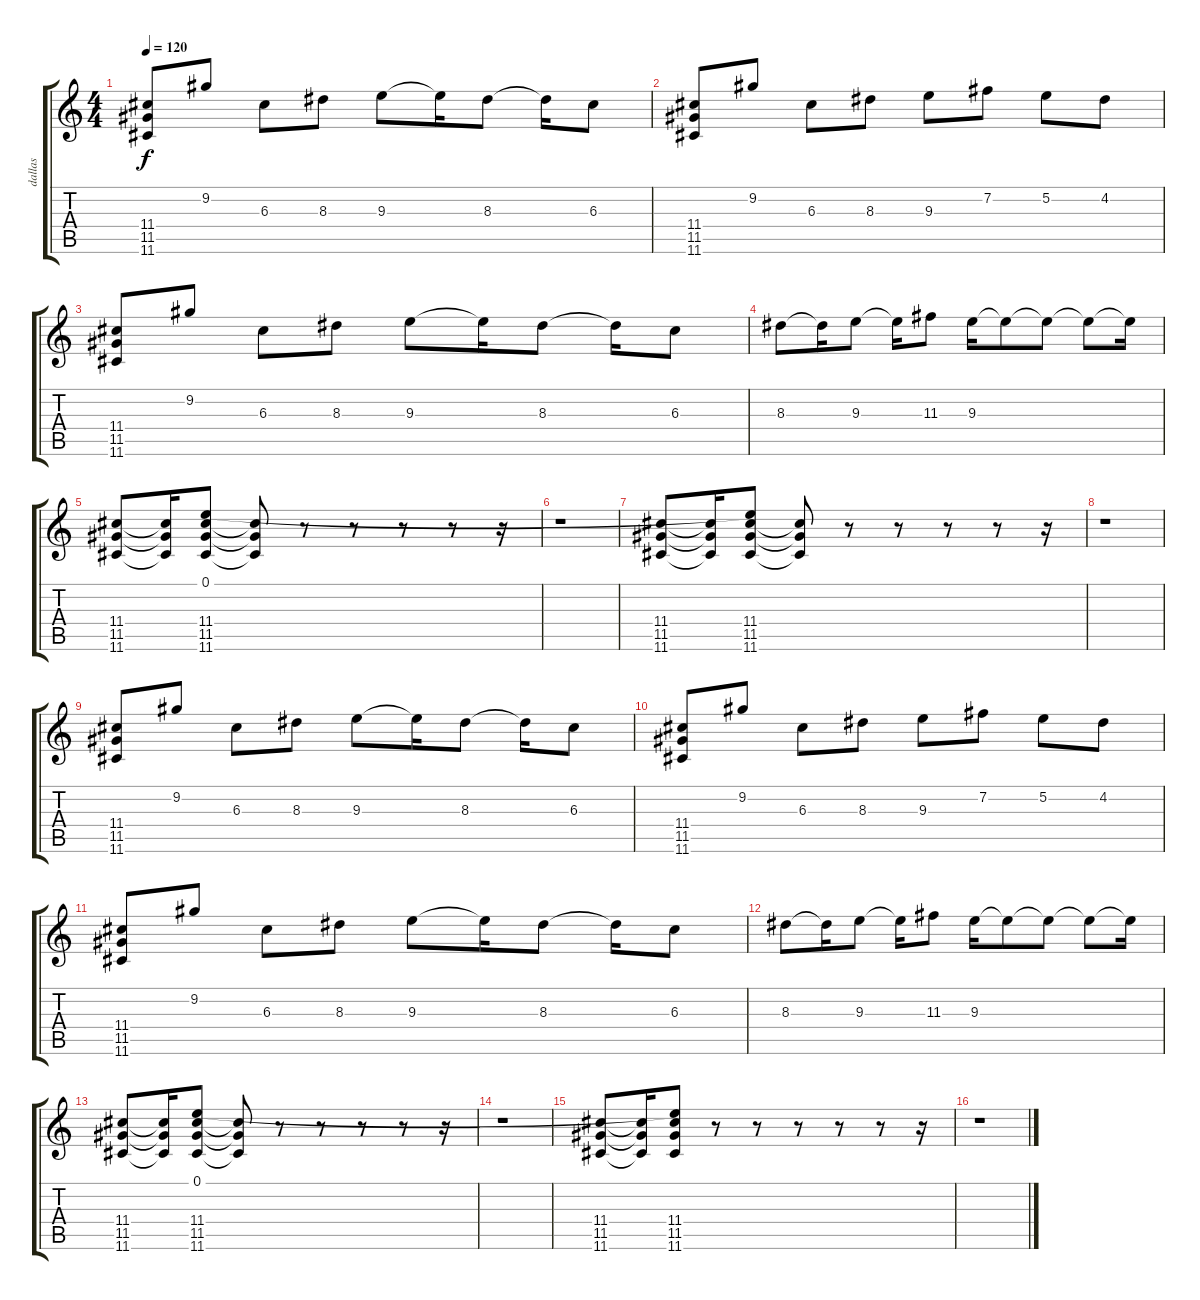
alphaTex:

\track ("dallas" "dallas") {instrument distortionguitar}
\staff {score tabs}
\tuning (E4 B3 G3 D3 A2 D2) {hide}
\ts (4 4)
\tempo 120
\clef g2
\ks c
(11.4 11.5 11.6).8{dy f} 9.2.8 6.3.8 8.3.8 9.3.8 9.3{t}.16 8.3.8 8.3{t}.16 6.3.8 |
(11.4 11.5 11.6).8 9.2.8 6.3.8 8.3.8 9.3.8 7.2.8 5.2.8 4.2.8 |
(11.4 11.5 11.6).8 9.2.8 6.3.8 8.3.8 9.3.8 9.3{t}.16 8.3.8 8.3{t}.16 6.3.8 |
8.3.8 8.3{t}.16 9.3.8 9.3{t}.16 11.3.8 9.3.16 9.3{t}.8 9.3{t}.8 9.3{t}.8 9.3{t}.16 |
(11.4 11.5 11.6).8 (11.4{t} 11.5{t} 11.6{t}).16 (0.1 11.4 11.5 11.6).8 (11.4{t} 11.5{t} 11.6{t}).8 r.8 r.8 r.8 r.8 r.16 |
r.1 |
(11.4 11.5 11.6).8 (11.4{t} 11.5{t} 11.6{t}).16 (0.1{t} 11.4 11.5 11.6).8 (11.4{t} 11.5{t} 11.6{t}).8 r.8 r.8 r.8 r.8 r.16 |
r.1 |
(11.4 11.5 11.6).8 9.2.8 6.3.8 8.3.8 9.3.8 9.3{t}.16 8.3.8 8.3{t}.16 6.3.8 |
(11.4 11.5 11.6).8 9.2.8 6.3.8 8.3.8 9.3.8 7.2.8 5.2.8 4.2.8 |
(11.4 11.5 11.6).8 9.2.8 6.3.8 8.3.8 9.3.8 9.3{t}.16 8.3.8 8.3{t}.16 6.3.8 |
8.3.8 8.3{t}.16 9.3.8 9.3{t}.16 11.3.8 9.3.16 9.3{t}.8 9.3{t}.8 9.3{t}.8 9.3{t}.16 |
(11.4 11.5 11.6).8 (11.4{t} 11.5{t} 11.6{t}).16 (0.1 11.4 11.5 11.6).8 (11.4{t} 11.5{t} 11.6{t}).8 r.8 r.8 r.8 r.8 r.16 |
r.1 |
(11.4 11.5 11.6).8 (11.4{t} 11.5{t} 11.6{t}).16 (0.1{t} 11.4 11.5 11.6).8 r.8 r.8 r.8 r.8 r.8 r.16 |
r.1
